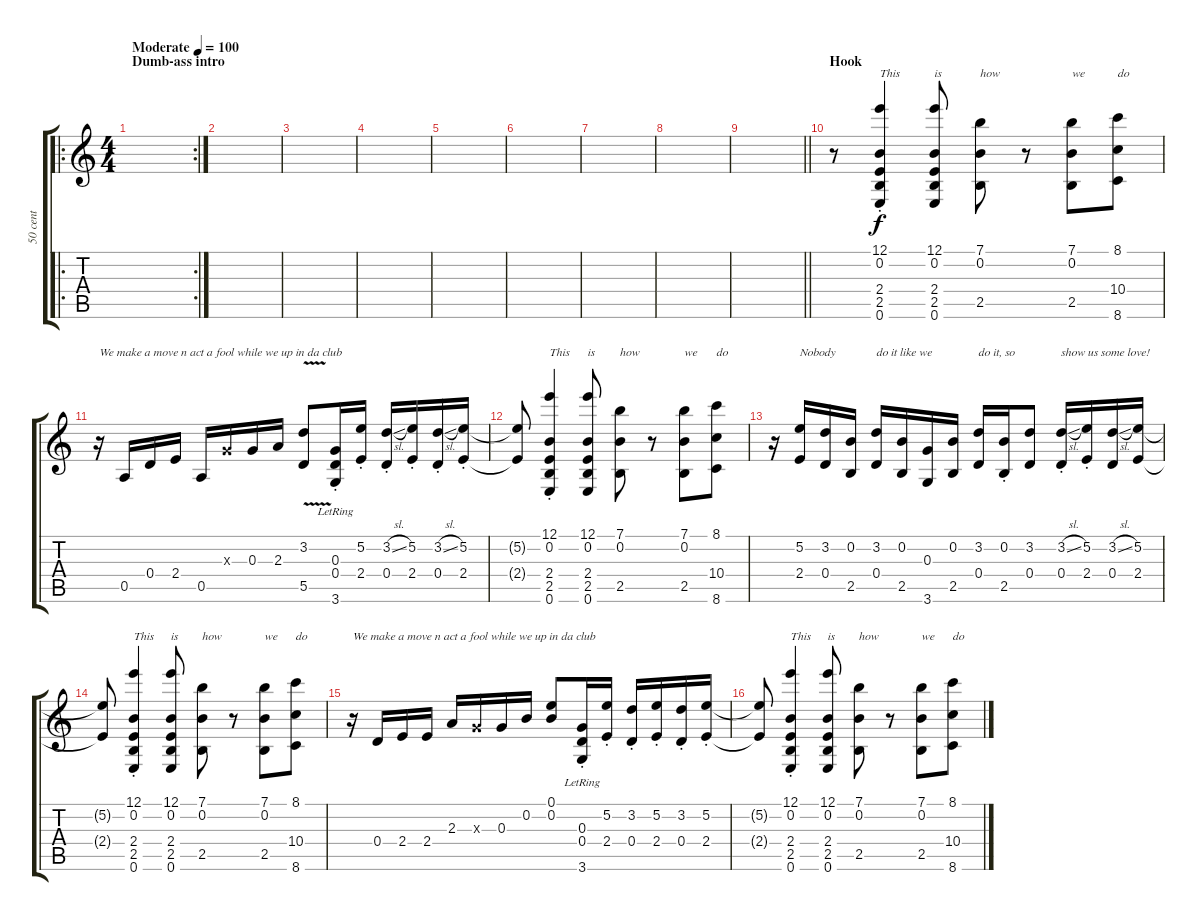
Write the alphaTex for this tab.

\track ("50 cent" "50 cent") {instrument acousticguitarsteel}
\staff {score tabs}
\tuning (E4 B3 G3 D3 A2 E2) {hide}
\ro
\rc 2
\ts (4 4)
\section ("" "Dumb-ass intro")
\tempo (100 "Moderate")
\clef g2
\ks c
|
|
|
|
|
|
|
|
\barLineRight lightlight
|
\section ("" "Hook")
r.8 (12.1{st} 0.2{st} 2.4{st} 2.5{st} 0.6{st}).4{txt "This"} (12.1 0.2 2.4 2.5 0.6).8{txt "is"} (7.1 0.2 2.5).8{txt "how"} r.8 (7.1 0.2 2.5).8{txt "we"} (8.1 10.4 8.6).8{txt "do"} |
r.16{txt "We make a move n act a fool while we up in da club"} 0.5.16 0.4.16 2.4.16 0.5.16 0.3{x}.16 0.3.16 2.3.16 (3.2{v} 5.5{v}).8 (0.3{st lr} 0.4{st lr} 3.6{lr}).16 (5.2{st} 2.4{st}).16 (3.2{sl} 0.4{st}).16 (5.2 2.4{st}).16 (3.2{sl} 0.4{st}).16 (5.2 2.4{st}).16 |
(5.2{t} 2.4{t}).8 (12.1{st} 0.2{st} 2.4{st} 2.5{st} 0.6{st}).4{txt "This"} (12.1 0.2 2.4 2.5 0.6).8{txt "is"} (7.1 0.2 2.5).8{txt "how"} r.8 (7.1 0.2 2.5).8{txt "we"} (8.1 10.4 8.6).8{txt "do"} |
r.16 (5.2 2.4).16{txt "Nobody"} (3.2 0.4).16 (0.2 2.5).16 (3.2 0.4).16{txt "do it like we"} (0.2 2.5).16 (0.3 3.6).16 (0.2 2.5).16 (3.2 0.4).16{txt "do it, so"} (0.2{st} 2.5{st}).16 (3.2 0.4).8 (3.2{sl} 0.4{st}).16{txt "show us some love!"} (5.2 2.4{st}).16 (3.2{sl} 0.4).16 (5.2 2.4).16 |
(5.2{t} 2.4{t}).8 (12.1{st} 0.2{st} 2.4{st} 2.5{st} 0.6{st}).4{txt "This"} (12.1 0.2 2.4 2.5 0.6).8{txt "is"} (7.1 0.2 2.5).8{txt "how"} r.8 (7.1 0.2 2.5).8{txt "we"} (8.1 10.4 8.6).8{txt "do"} |
r.16{txt "We make a move n act a fool while we up in da club"} 0.4.16 2.4.16 2.4.16 2.3.16 0.3{x}.16 0.3.16 0.2.16 (0.1 0.2).8 (0.3{st lr} 0.4{st lr} 3.6{lr}).16 (5.2{st} 2.4{st}).16 (3.2{st} 0.4{st}).16 (5.2{st} 2.4{st}).16 (3.2{st} 0.4{st}).16 (5.2 2.4{st}).16 |
(5.2{t} 2.4{t}).8 (12.1{st} 0.2{st} 2.4{st} 2.5{st} 0.6{st}).4{txt "This"} (12.1 0.2 2.4 2.5 0.6).8{txt "is"} (7.1 0.2 2.5).8{txt "how"} r.8 (7.1 0.2 2.5).8{txt "we"} (8.1 10.4 8.6).8{txt "do"}
